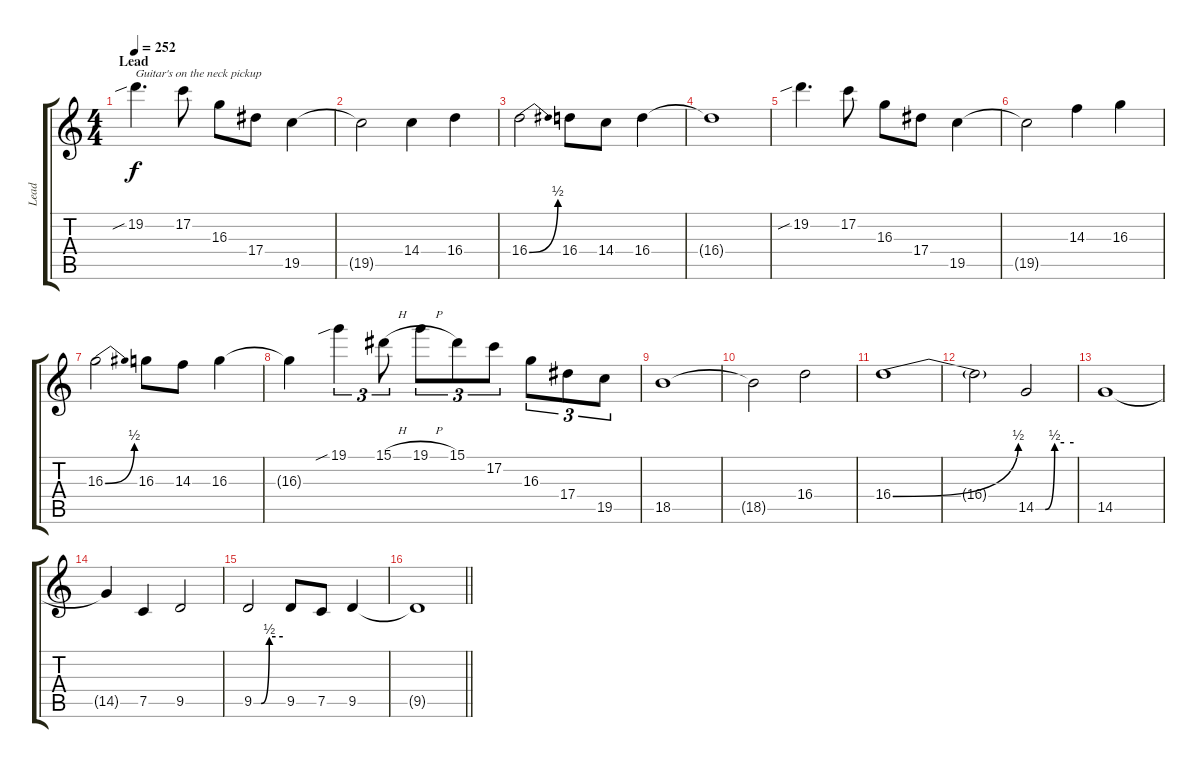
\track ("Lead" "Lead") {instrument overdrivenguitar}
\staff {score tabs}
\tuning (C4 G3 Eb3 Bb2 F2 C2) {hide}
\ts (4 4)
\section ("" "Lead")
\tempo 252
\clef g2
\ks c
19.2{sib}.4{d txt "Guitar's on the neck pickup" dy f} 17.2.8 16.3.8 17.4.8 19.5.4 |
19.5{t}.2 14.4.4 16.4.4 |
16.4{be (bend 0 0 60 2)}.2 16.4.8 14.4.8 16.4.4 |
16.4{t}.1 |
19.2{sib}.4{d} 17.2.8 16.3.8 17.4.8 19.5.4 |
19.5{t}.2 14.3.4 16.3.4 |
16.3{be (bend 0 0 60 2)}.2 16.3.8 14.3.8 16.3.4 |
16.3{t}.4 19.1{sib}.4{tu (3 2)} 15.1{h}.8{tu (3 2)} 19.1{h}.8{tu (3 2)} 15.1.8{tu (3 2)} 17.2.8{tu (3 2)} 16.3.8{tu (3 2)} 17.4.8{tu (3 2)} 19.5.8{tu (3 2)} |
18.5.1 |
18.5{t}.2 16.4.2 |
16.4{be (bend 0 0 60 2)}.1 |
16.4{t}.2 14.5{be (custom 0 0 15 0 30 2 45 2 60 2)}.2 |
14.5.1 |
14.5{t}.4 7.5.4 9.5.2 |
9.5{be (custom 0 0 15 0 32 2 60 2)}.2 9.5.8 7.5.8 9.5.4 |
\barLineRight lightlight
9.5{t}.1
